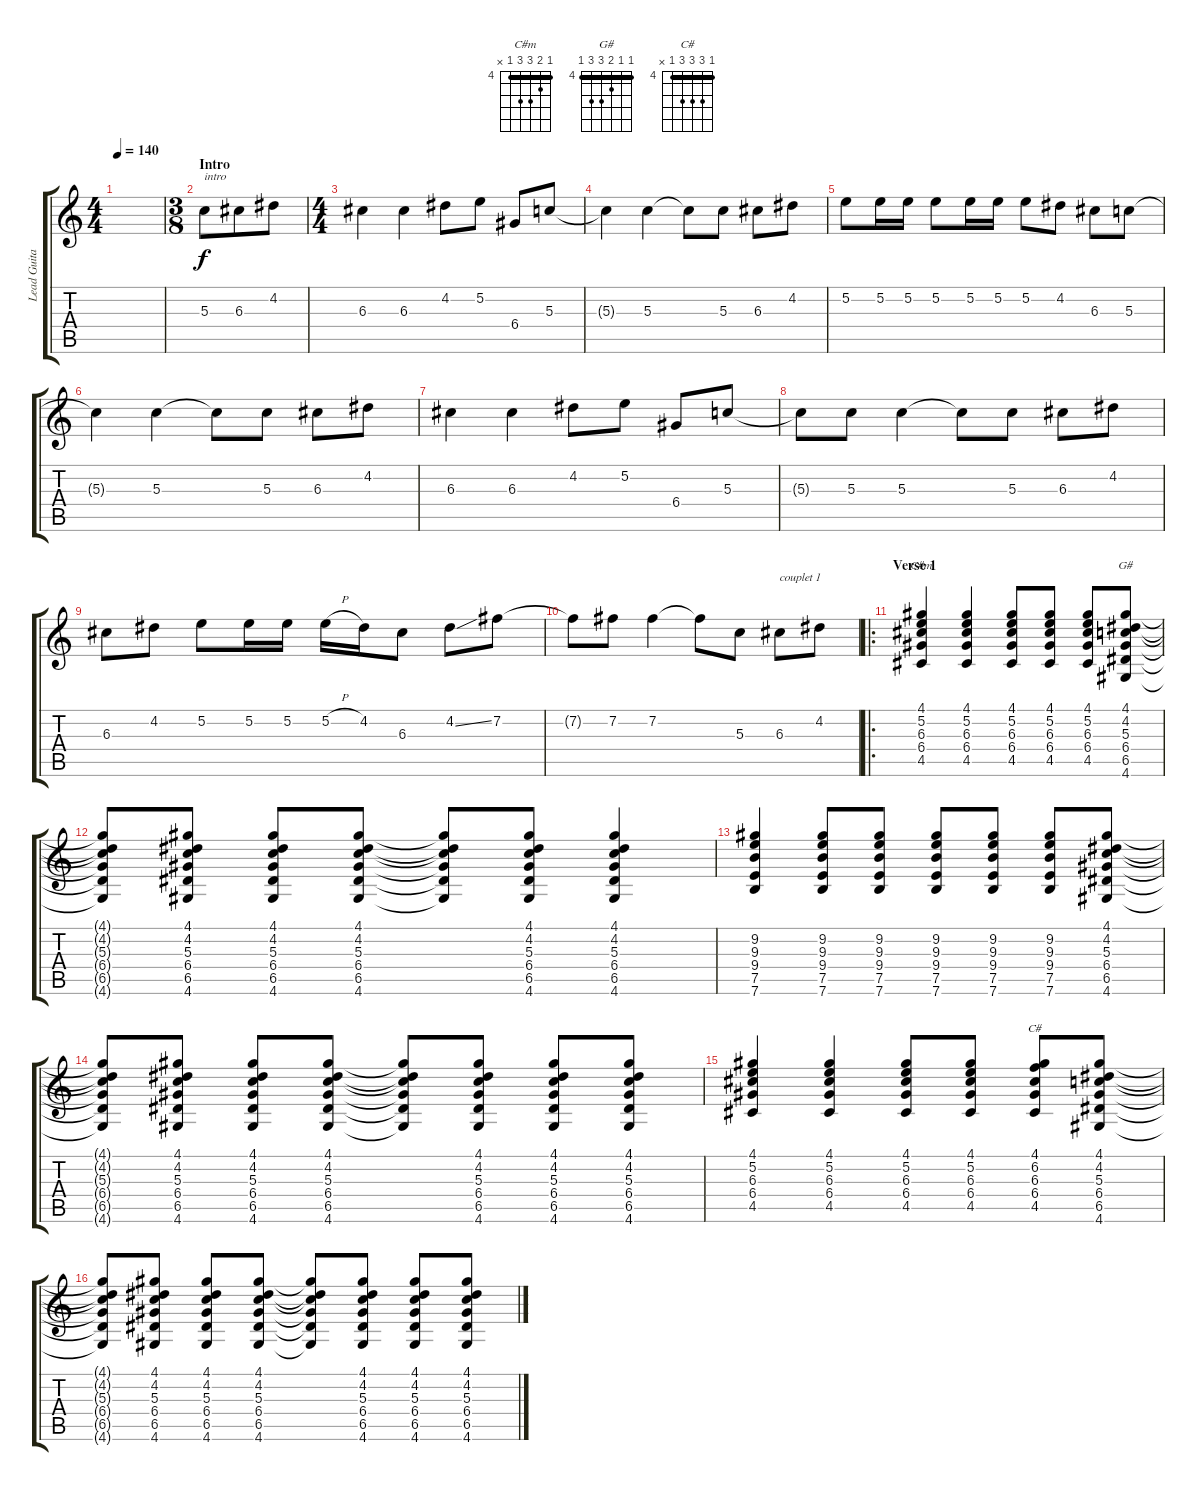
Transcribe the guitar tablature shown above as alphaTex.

\track ("Lead Guitar" "Lead Guita") {instrument overdrivenguitar}
\staff {score tabs}
\tuning (E4 B3 G3 D3 A2 E2) {hide}
\chord ("C#m" 4 5 6 6 4 x) {firstfret 4 barre 4}
\chord ("G#" 4 4 5 6 6 4) {firstfret 4 barre 4}
\chord ("C#" 4 6 6 6 4 x) {firstfret 4 barre 4}
\ts (4 4)
\tempo 140
\clef g2
\ks c
|
\ts (3 8)
\section ("" "Intro")
5.3.8{txt "intro"} 6.3.8 4.2.8 |
\ts (4 4)
6.3.4 6.3.4 4.2.8 5.2.8 6.4.8 5.3.8 |
5.3{t}.4 5.3.4 5.3{t}.8 5.3.8 6.3.8 4.2.8 |
5.2.8 5.2.16 5.2.16 5.2.8 5.2.16 5.2.16 5.2.8 4.2.8 6.3.8 5.3.8 |
5.3{t}.4 5.3.4 5.3{t}.8 5.3.8 6.3.8 4.2.8 |
6.3.4 6.3.4 4.2.8 5.2.8 6.4.8 5.3.8 |
5.3{t}.8 5.3.8 5.3.4 5.3{t}.8 5.3.8 6.3.8 4.2.8 |
6.3.8 4.2.8 5.2.8 5.2.16 5.2.16 5.2{h}.16 4.2.16 6.3.8 4.2{ss}.8 7.2.8 |
7.2{t}.8 7.2.8 7.2.4 7.2{t}.8 5.3.8 6.3.8{txt "couplet 1"} 4.2.8 |
\ro
\section ("" "Verse 1")
(4.1 5.2 6.3 6.4 4.5).4{ch "C#m" volume 9} (4.1 5.2 6.3 6.4 4.5).4 (4.1 5.2 6.3 6.4 4.5).8 (4.1 5.2 6.3 6.4 4.5).8 (4.1 5.2 6.3 6.4 4.5).8 (4.1 4.2 5.3 6.4 6.5 4.6).8{ch "G#"} |
(4.1{t} 4.2{t} 5.3{t} 6.4{t} 6.5{t} 4.6{t}).8 (4.1 4.2 5.3 6.4 6.5 4.6).8 (4.1 4.2 5.3 6.4 6.5 4.6).8 (4.1 4.2 5.3 6.4 6.5 4.6).8 (4.1{t} 4.2{t} 5.3{t} 6.4{t} 6.5{t} 4.6{t}).8 (4.1 4.2 5.3 6.4 6.5 4.6).8 (4.1 4.2 5.3 6.4 6.5 4.6).4 |
(9.2 9.3 9.4 7.5 7.6).4 (9.2 9.3 9.4 7.5 7.6).8 (9.2 9.3 9.4 7.5 7.6).8 (9.2 9.3 9.4 7.5 7.6).8 (9.2 9.3 9.4 7.5 7.6).8 (9.2 9.3 9.4 7.5 7.6).8 (4.1 4.2 5.3 6.4 6.5 4.6).8 |
(4.1{t} 4.2{t} 5.3{t} 6.4{t} 6.5{t} 4.6{t}).8 (4.1 4.2 5.3 6.4 6.5 4.6).8 (4.1 4.2 5.3 6.4 6.5 4.6).8 (4.1 4.2 5.3 6.4 6.5 4.6).8 (4.1{t} 4.2{t} 5.3{t} 6.4{t} 6.5{t} 4.6{t}).8 (4.1 4.2 5.3 6.4 6.5 4.6).8 (4.1 4.2 5.3 6.4 6.5 4.6).8 (4.1 4.2 5.3 6.4 6.5 4.6).8 |
(4.1 5.2 6.3 6.4 4.5).4 (4.1 5.2 6.3 6.4 4.5).4 (4.1 5.2 6.3 6.4 4.5).8 (4.1 5.2 6.3 6.4 4.5).8 (4.1 6.2 6.3 6.4 4.5).8{ch "C#"} (4.1 4.2 5.3 6.4 6.5 4.6).8 |
(4.1{t} 4.2{t} 5.3{t} 6.4{t} 6.5{t} 4.6{t}).8 (4.1 4.2 5.3 6.4 6.5 4.6).8 (4.1 4.2 5.3 6.4 6.5 4.6).8 (4.1 4.2 5.3 6.4 6.5 4.6).8 (4.1{t} 4.2{t} 5.3{t} 6.4{t} 6.5{t} 4.6{t}).8 (4.1 4.2 5.3 6.4 6.5 4.6).8 (4.1 4.2 5.3 6.4 6.5 4.6).8 (4.1 4.2 5.3 6.4 6.5 4.6).8
